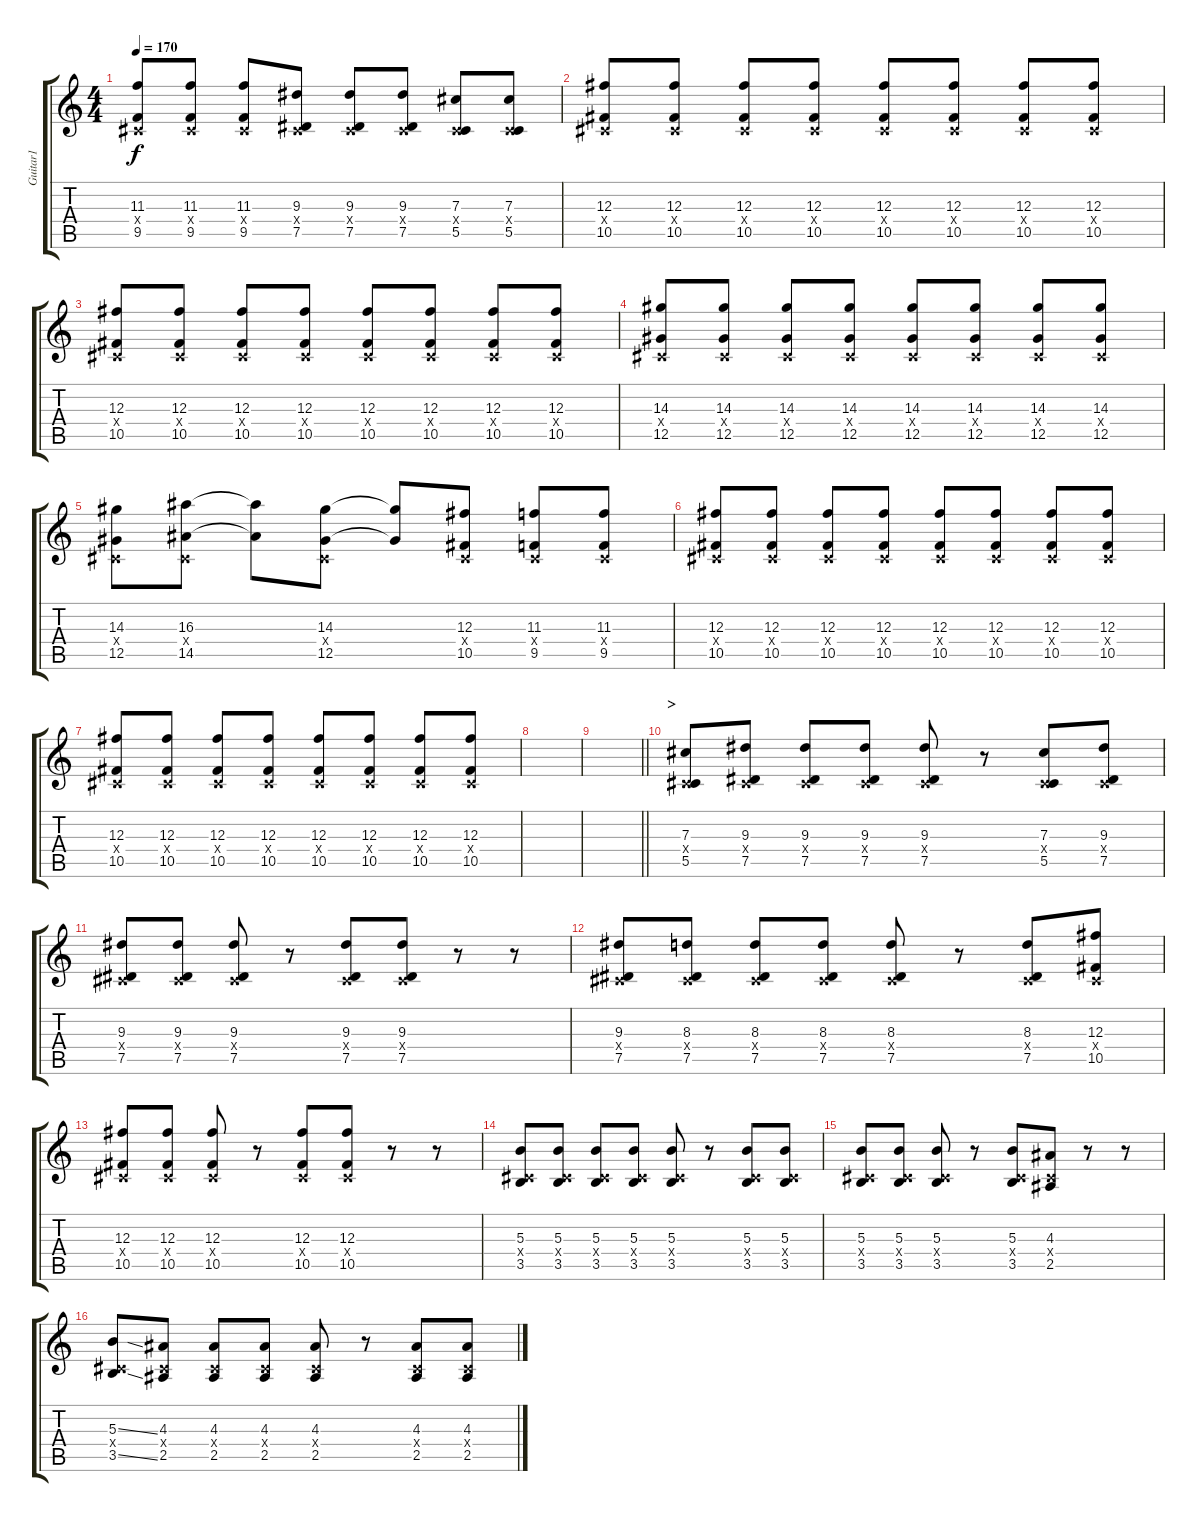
\track ("Guitar1" "Guitar1") {instrument overdrivenguitar}
\staff {score tabs}
\tuning (Eb4 Bb3 Gb3 Db3 Ab2 Db2) {hide}
\ts (4 4)
\tempo 170
\clef g2
\ks c
(11.3 0.4{x} 9.5).8{dy f} (11.3 0.4{x} 9.5).8 (11.3 0.4{x} 9.5).8 (9.3 0.4{x} 7.5).8 (9.3 0.4{x} 7.5).8 (9.3 0.4{x} 7.5).8 (7.3 0.4{x} 5.5).8 (7.3 0.4{x} 5.5).8 |
(12.3 0.4{x} 10.5).8 (12.3 0.4{x} 10.5).8 (12.3 0.4{x} 10.5).8 (12.3 0.4{x} 10.5).8 (12.3 0.4{x} 10.5).8 (12.3 0.4{x} 10.5).8 (12.3 0.4{x} 10.5).8 (12.3 0.4{x} 10.5).8 |
(12.3 0.4{x} 10.5).8 (12.3 0.4{x} 10.5).8 (12.3 0.4{x} 10.5).8 (12.3 0.4{x} 10.5).8 (12.3 0.4{x} 10.5).8 (12.3 0.4{x} 10.5).8 (12.3 0.4{x} 10.5).8 (12.3 0.4{x} 10.5).8 |
(14.3 0.4{x} 12.5).8 (14.3 0.4{x} 12.5).8 (14.3 0.4{x} 12.5).8 (14.3 0.4{x} 12.5).8 (14.3 0.4{x} 12.5).8 (14.3 0.4{x} 12.5).8 (14.3 0.4{x} 12.5).8 (14.3 0.4{x} 12.5).8 |
(14.3 0.4{x} 12.5).8 (16.3 0.4{x} 14.5).8 (16.3{t} 14.5{t}).8 (14.3 0.4{x} 12.5).8 (14.3{t} 12.5{t}).8 (12.3 0.4{x} 10.5).8 (11.3 0.4{x} 9.5).8 (11.3 0.4{x} 9.5).8 |
(12.3 0.4{x} 10.5).8 (12.3 0.4{x} 10.5).8 (12.3 0.4{x} 10.5).8 (12.3 0.4{x} 10.5).8 (12.3 0.4{x} 10.5).8 (12.3 0.4{x} 10.5).8 (12.3 0.4{x} 10.5).8 (12.3 0.4{x} 10.5).8 |
(12.3 0.4{x} 10.5).8 (12.3 0.4{x} 10.5).8 (12.3 0.4{x} 10.5).8 (12.3 0.4{x} 10.5).8 (12.3 0.4{x} 10.5).8 (12.3 0.4{x} 10.5).8 (12.3 0.4{x} 10.5).8 (12.3 0.4{x} 10.5).8 |
|
\barLineRight lightlight
|
\section ("" ">")
(7.3 0.4{x} 5.5).8 (9.3 0.4{x} 7.5).8 (9.3 0.4{x} 7.5).8 (9.3 0.4{x} 7.5).8 (9.3 0.4{x} 7.5).8 r.8 (7.3 0.4{x} 5.5).8 (9.3 0.4{x} 7.5).8 |
(9.3 0.4{x} 7.5).8 (9.3 0.4{x} 7.5).8 (9.3 0.4{x} 7.5).8 r.8 (9.3 0.4{x} 7.5).8 (9.3 0.4{x} 7.5).8 r.8 r.8 |
(9.3 0.4{x} 7.5).8 (8.3 0.4{x} 7.5).8 (8.3 0.4{x} 7.5).8 (8.3 0.4{x} 7.5).8 (8.3 0.4{x} 7.5).8 r.8 (8.3 0.4{x} 7.5).8 (12.3 0.4{x} 10.5).8 |
(12.3 0.4{x} 10.5).8 (12.3 0.4{x} 10.5).8 (12.3 0.4{x} 10.5).8 r.8 (12.3 0.4{x} 10.5).8 (12.3 0.4{x} 10.5).8 r.8 r.8 |
(5.3 0.4{x} 3.5).8 (5.3 0.4{x} 3.5).8 (5.3 0.4{x} 3.5).8 (5.3 0.4{x} 3.5).8 (5.3 0.4{x} 3.5).8 r.8 (5.3 0.4{x} 3.5).8 (5.3 0.4{x} 3.5).8 |
(5.3 0.4{x} 3.5).8 (5.3 0.4{x} 3.5).8 (5.3 0.4{x} 3.5).8 r.8 (5.3 0.4{x} 3.5).8 (4.3 0.4{x} 2.5).8 r.8 r.8 |
(5.3{ss} 0.4{x} 3.5{ss}).8 (4.3 0.4{x} 2.5).8 (4.3 0.4{x} 2.5).8 (4.3 0.4{x} 2.5).8 (4.3 0.4{x} 2.5).8 r.8 (4.3 0.4{x} 2.5).8 (4.3 0.4{x} 2.5).8
